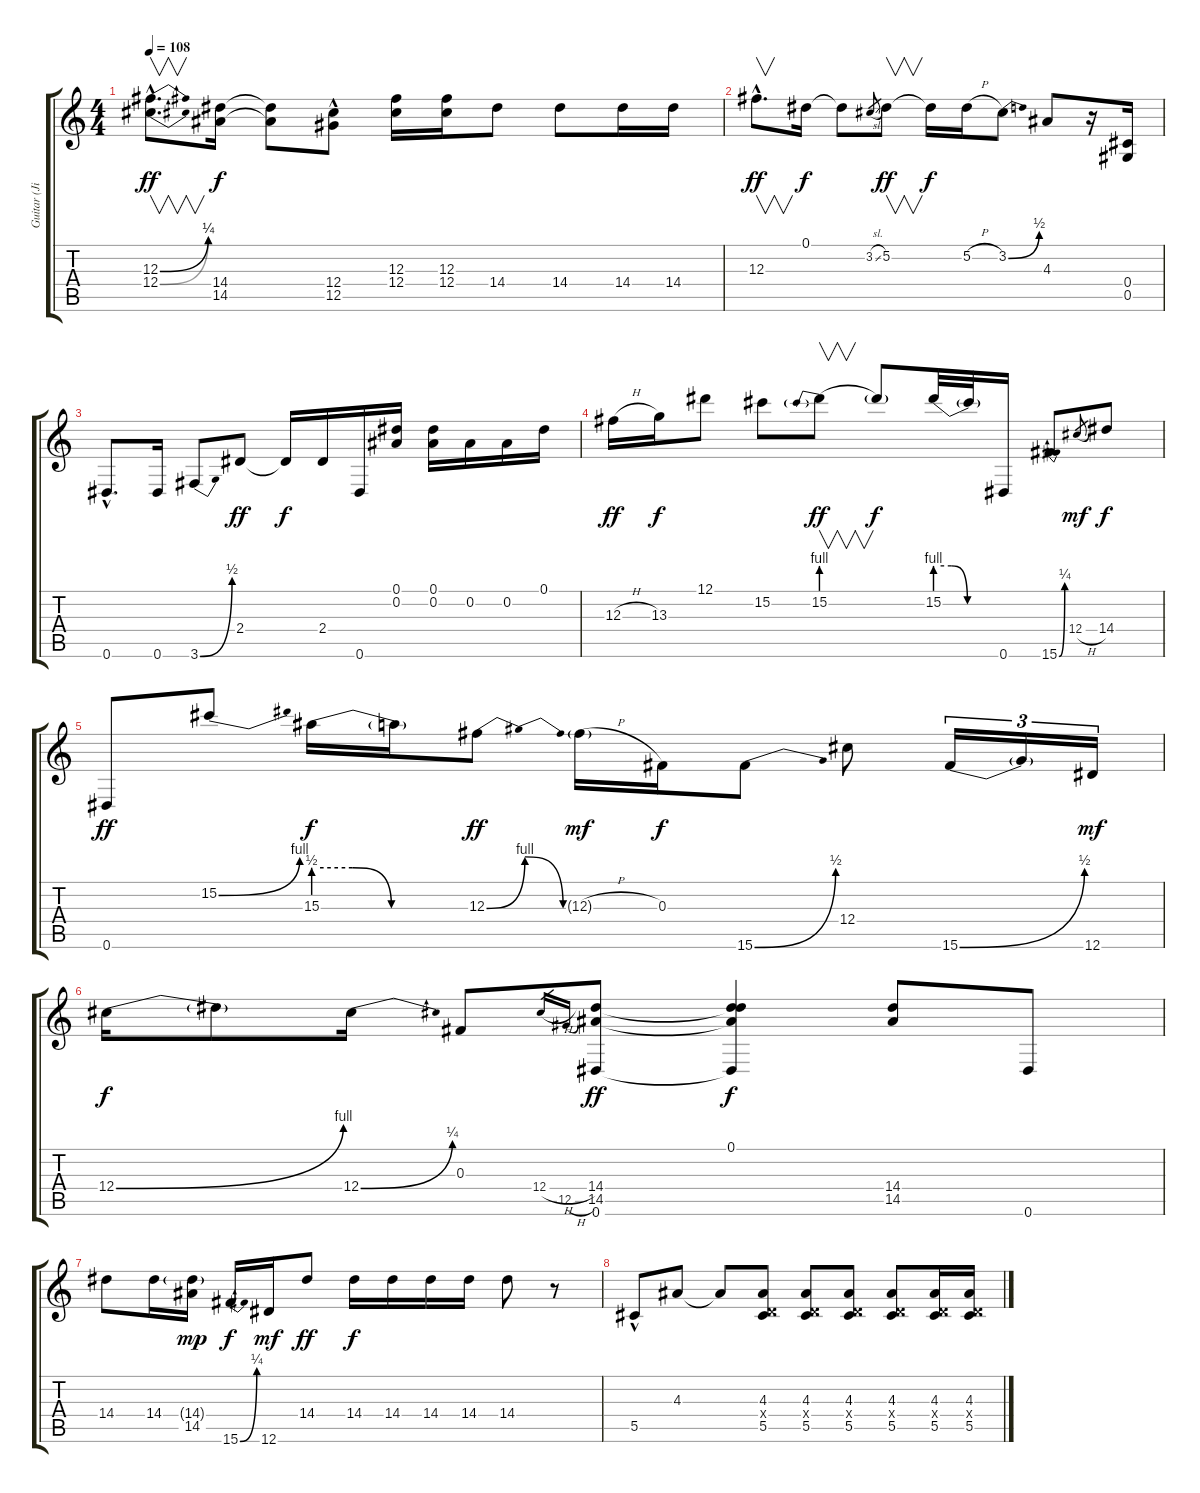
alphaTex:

\track ("Guitar (Jimi Hendrix)" "Guitar (Ji") {instrument overdrivenguitar}
\staff {score tabs}
\tuning (Eb4 Bb3 Gb3 Db3 Ab2 Eb2) {hide}
\ts (4 4)
\tempo 108
\clef g2
\ks c
(12.3{be (bend 0 0 60 1) hac} 12.4{be (bend 0 0 60 1) hac}).8{v d dy ff} (14.4 14.5).16{dy f} (14.4{t} 14.5{t}).8 (12.4{hac} 12.5{hac}).8 (12.3 12.4).16 (12.3 12.4).16 14.4.8 14.4.8 14.4.16 14.4.16 |
12.3{hac}.8{v d dy ff} 0.1.16{dy f} 0.1{t}.8 3.2{sl}.8{gr} 5.2.8{v dy ff} 5.2{t}.16{dy f} 5.2{h}.16 3.2{be (bend 0 0 60 2)}.8 4.3.8 r.16 (0.4 0.5).16 |
0.6{hac}.8{d} 0.6.16 3.6{be (bend 0 0 60 2)}.8 2.4.8{dy ff} 2.4{t}.16{dy f} 2.4.16 0.6.16 (0.1 0.2).16 (0.1 0.2).16 0.2.16 0.2.16 0.1.16 |
12.3{h}.16{dy ff} 13.3.16{dy f} 12.1.8 15.2.8 15.2{be (prebend 0 4 60 4)}.8{v dy ff} 15.2{t}.8{dy f} 15.2{be (custom 0 4 15 4 30 0 60 0)}.32 15.2{t}.32 0.6.16 15.6{be (bend 0 0 60 1)}.8 12.4{h}.8{gr dy mf} 14.4.8{dy f} |
0.6.8{dy ff} 15.2{be (bend 0 0 60 4)}.8 15.3{be (custom 0 2 15 2 30 0 60 0)}.16{dy f} 15.3{t}.16 12.3{be (bendrelease 0 0 30 4 55 4 60 0)}.8{dy ff} 12.3{h g}.16{dy mf} 0.3.16{dy f} 15.6{be (bend 0 0 60 2)}.8 12.4.8 15.6{be (bend 0 0 60 2)}.16{tu (3 2)} 15.6{t}.16{tu (3 2)} 12.6.16{tu (3 2) dy mf} |
12.4{be (bend 0 0 60 4)}.16{dy f} 12.4{t}.8 12.4{be (bend 0 0 60 1)}.16 0.3.8 12.4{h}.16{gr} 12.5{h}.16{gr} (14.4 14.5 0.6).8{dy ff} (0.1 14.4{t} 14.5{t} 0.6{t}).4{dy f} (14.4 14.5).8 0.6.8 |
14.4.8 14.4.16 (14.4{g} 14.5).16{dy mp} 15.6{be (bend 0 0 60 1)}.16{dy f} 12.6.16{dy mf} 14.4.8{dy ff} 14.4.16{dy f} 14.4.16 14.4.16 14.4.16 14.4.8 r.8 |
5.5{hac}.8 4.3.8 4.3{t}.8 (4.3 1.4{x} 5.5).8 (4.3 1.4{x} 5.5).8 (4.3 1.4{x} 5.5).8 (4.3 1.4{x} 5.5).8 (4.3 1.4{x} 5.5).16 (4.3 1.4{x} 5.5).16
